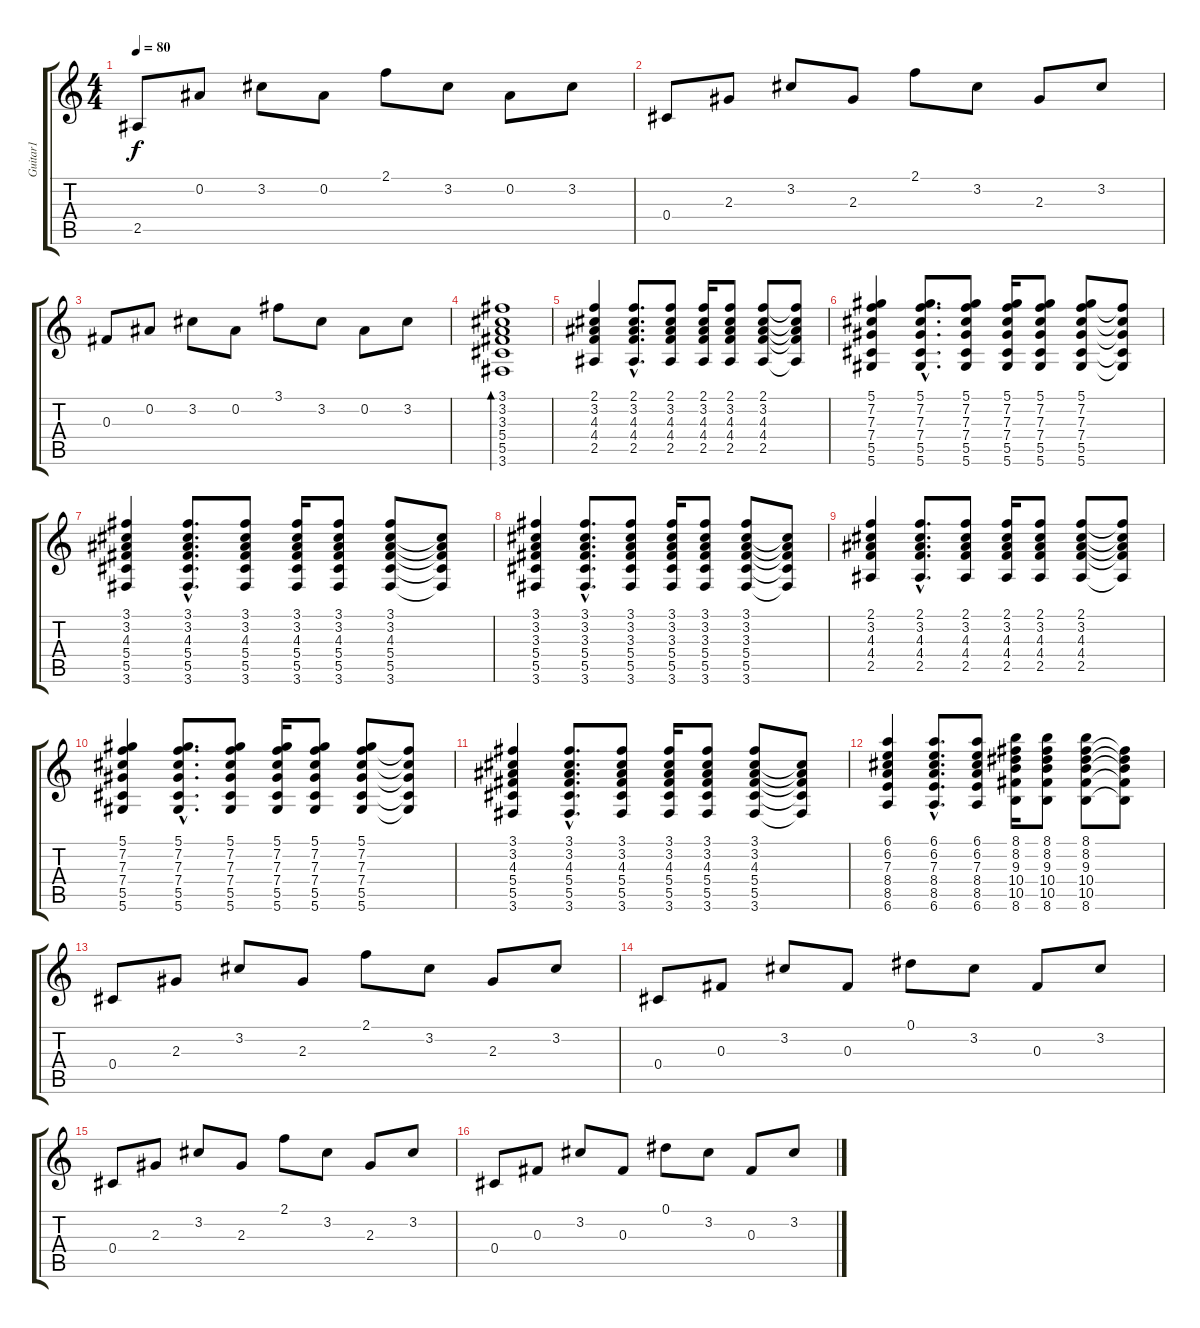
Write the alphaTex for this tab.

\track ("Guitar1" "Guitar1") {instrument electricguitarclean}
\staff {score tabs}
\tuning (Eb4 Bb3 Gb3 Db3 Ab2 Eb2) {hide}
\ts (4 4)
\tempo 80
\clef g2
\ks c
2.5.8{dy f} 0.2.8 3.2.8 0.2.8 2.1.8 3.2.8 0.2.8 3.2.8 |
0.4.8 2.3.8 3.2.8 2.3.8 2.1.8 3.2.8 2.3.8 3.2.8 |
0.3.8 0.2.8 3.2.8 0.2.8 3.1.8 3.2.8 0.2.8 3.2.8 |
(3.1 3.2 3.3 5.4 5.5 3.6).1{bd 60} |
(2.1 3.2 4.3 4.4 2.5).4 (2.1{hac} 3.2{hac} 4.3{hac} 4.4{hac} 2.5{hac}).8{d} (2.1 3.2 4.3 4.4 2.5).8 (2.1 3.2 4.3 4.4 2.5).16 (2.1 3.2 4.3 4.4 2.5).8 (2.1 3.2 4.3 4.4 2.5).8 (2.1{t} 3.2{t} 4.3{t} 4.4{t} 2.5{t}).8 |
(5.1 7.2 7.3 7.4 5.5 5.6).4 (5.1{hac} 7.2{hac} 7.3{hac} 7.4{hac} 5.5{hac} 5.6{hac}).8{d} (5.1 7.2 7.3 7.4 5.5 5.6).8 (5.1 7.2 7.3 7.4 5.5 5.6).16 (5.1 7.2 7.3 7.4 5.5 5.6).8 (5.1 7.2 7.3 7.4 5.5 5.6).8 (7.2{t} 7.3{t} 7.4{t} 5.5{t} 5.6{t}).8 |
(3.1 3.2 4.3 5.4 5.5 3.6).4 (3.1{hac} 3.2{hac} 4.3{hac} 5.4{hac} 5.5{hac} 3.6{hac}).8{d} (3.1 3.2 4.3 5.4 5.5 3.6).8 (3.1 3.2 4.3 5.4 5.5 3.6).16 (3.1 3.2 4.3 5.4 5.5 3.6).8 (3.1 3.2 4.3 5.4 5.5 3.6).8 (3.2{t} 4.3{t} 5.4{t} 5.5{t} 3.6{t}).8 |
(3.1 3.2 3.3 5.4 5.5 3.6).4 (3.1{hac} 3.2{hac} 3.3{hac} 5.4{hac} 5.5{hac} 3.6{hac}).8{d} (3.1 3.2 3.3 5.4 5.5 3.6).8 (3.1 3.2 3.3 5.4 5.5 3.6).16 (3.1 3.2 3.3 5.4 5.5 3.6).8 (3.1 3.2 3.3 5.4 5.5 3.6).8 (3.2{t} 3.3{t} 5.4{t} 5.5{t} 3.6{t}).8 |
(2.1 3.2 4.3 4.4 2.5).4 (2.1{hac} 3.2{hac} 4.3{hac} 4.4{hac} 2.5{hac}).8{d} (2.1 3.2 4.3 4.4 2.5).8 (2.1 3.2 4.3 4.4 2.5).16 (2.1 3.2 4.3 4.4 2.5).8 (2.1 3.2 4.3 4.4 2.5).8 (2.1{t} 3.2{t} 4.3{t} 4.4{t} 2.5{t}).8 |
(5.1 7.2 7.3 7.4 5.5 5.6).4 (5.1{hac} 7.2{hac} 7.3{hac} 7.4{hac} 5.5{hac} 5.6{hac}).8{d} (5.1 7.2 7.3 7.4 5.5 5.6).8 (5.1 7.2 7.3 7.4 5.5 5.6).16 (5.1 7.2 7.3 7.4 5.5 5.6).8 (5.1 7.2 7.3 7.4 5.5 5.6).8 (7.2{t} 7.3{t} 7.4{t} 5.5{t} 5.6{t}).8 |
(3.1 3.2 4.3 5.4 5.5 3.6).4 (3.1{hac} 3.2{hac} 4.3{hac} 5.4{hac} 5.5{hac} 3.6{hac}).8{d} (3.1 3.2 4.3 5.4 5.5 3.6).8 (3.1 3.2 4.3 5.4 5.5 3.6).16 (3.1 3.2 4.3 5.4 5.5 3.6).8 (3.1 3.2 4.3 5.4 5.5 3.6).8 (3.2{t} 4.3{t} 5.4{t} 5.5{t} 3.6{t}).8 |
(6.1 6.2 7.3 8.4 8.5 6.6).4 (6.1{hac} 6.2{hac} 7.3{hac} 8.4{hac} 8.5{hac} 6.6{hac}).8{d} (6.1 6.2 7.3 8.4 8.5 6.6).8 (8.1 8.2 9.3 10.4 10.5 8.6).16 (8.1 8.2 9.3 10.4 10.5 8.6).8 (8.1 8.2 9.3 10.4 10.5 8.6).8 (8.2{t} 9.3{t} 10.4{t} 10.5{t} 8.6{t}).8 |
0.4.8 2.3.8 3.2.8 2.3.8 2.1.8 3.2.8 2.3.8 3.2.8 |
0.4.8 0.3.8 3.2.8 0.3.8 0.1.8 3.2.8 0.3.8 3.2.8 |
0.4.8 2.3.8 3.2.8 2.3.8 2.1.8 3.2.8 2.3.8 3.2.8 |
0.4.8 0.3.8 3.2.8 0.3.8 0.1.8 3.2.8 0.3.8 3.2.8
